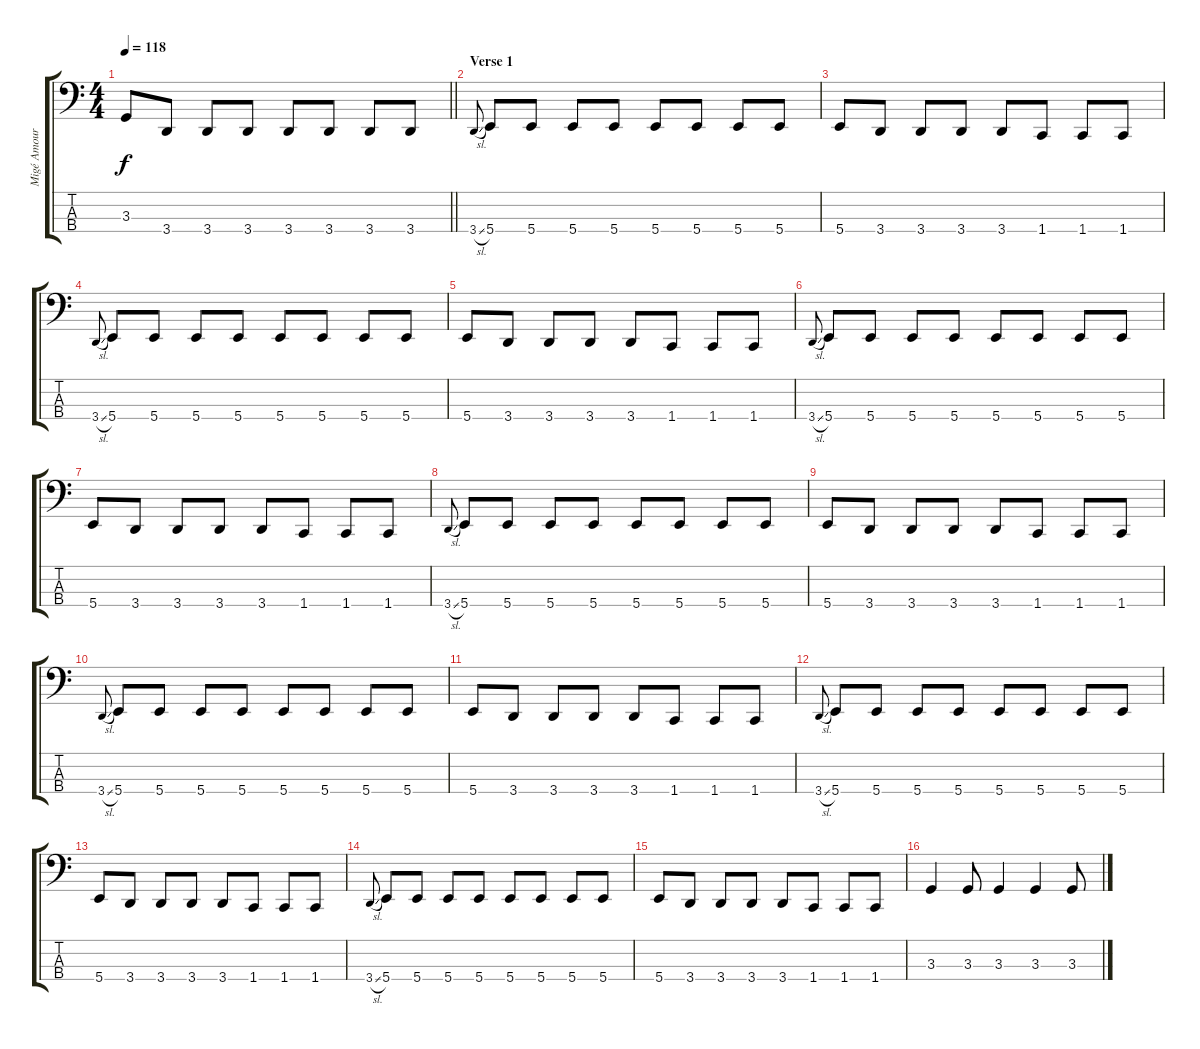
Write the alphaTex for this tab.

\track ("Migé Amour (Bass)" "Migé Amour") {instrument electricbassfinger}
\staff {score tabs}
\tuning (D2 A1 E1 B0) {hide}
\ts (4 4)
\tempo 118
\clef f4
\barLineRight lightlight
\ks c
3.3{t}.8{dy f} 3.4.8 3.4.8 3.4.8 3.4.8 3.4.8 3.4.8 3.4.8 |
\section ("" "Verse 1")
3.4{sl}.8{gr onbeat} 5.4.8 5.4.8 5.4.8 5.4.8 5.4.8 5.4.8 5.4.8 5.4.8 |
5.4.8 3.4.8 3.4.8 3.4.8 3.4.8 1.4.8 1.4.8 1.4.8 |
3.4{sl}.8{gr onbeat} 5.4.8 5.4.8 5.4.8 5.4.8 5.4.8 5.4.8 5.4.8 5.4.8 |
5.4.8 3.4.8 3.4.8 3.4.8 3.4.8 1.4.8 1.4.8 1.4.8 |
3.4{sl}.8{gr onbeat} 5.4.8 5.4.8 5.4.8 5.4.8 5.4.8 5.4.8 5.4.8 5.4.8 |
5.4.8 3.4.8 3.4.8 3.4.8 3.4.8 1.4.8 1.4.8 1.4.8 |
3.4{sl}.8{gr onbeat} 5.4.8 5.4.8 5.4.8 5.4.8 5.4.8 5.4.8 5.4.8 5.4.8 |
5.4.8 3.4.8 3.4.8 3.4.8 3.4.8 1.4.8 1.4.8 1.4.8 |
3.4{sl}.8{gr onbeat} 5.4.8 5.4.8 5.4.8 5.4.8 5.4.8 5.4.8 5.4.8 5.4.8 |
5.4.8 3.4.8 3.4.8 3.4.8 3.4.8 1.4.8 1.4.8 1.4.8 |
3.4{sl}.8{gr onbeat} 5.4.8 5.4.8 5.4.8 5.4.8 5.4.8 5.4.8 5.4.8 5.4.8 |
5.4.8 3.4.8 3.4.8 3.4.8 3.4.8 1.4.8 1.4.8 1.4.8 |
3.4{sl}.8{gr onbeat} 5.4.8 5.4.8 5.4.8 5.4.8 5.4.8 5.4.8 5.4.8 5.4.8 |
5.4.8 3.4.8 3.4.8 3.4.8 3.4.8 1.4.8 1.4.8 1.4.8 |
3.3.4 3.3.8 3.3.4 3.3.4 3.3.8
